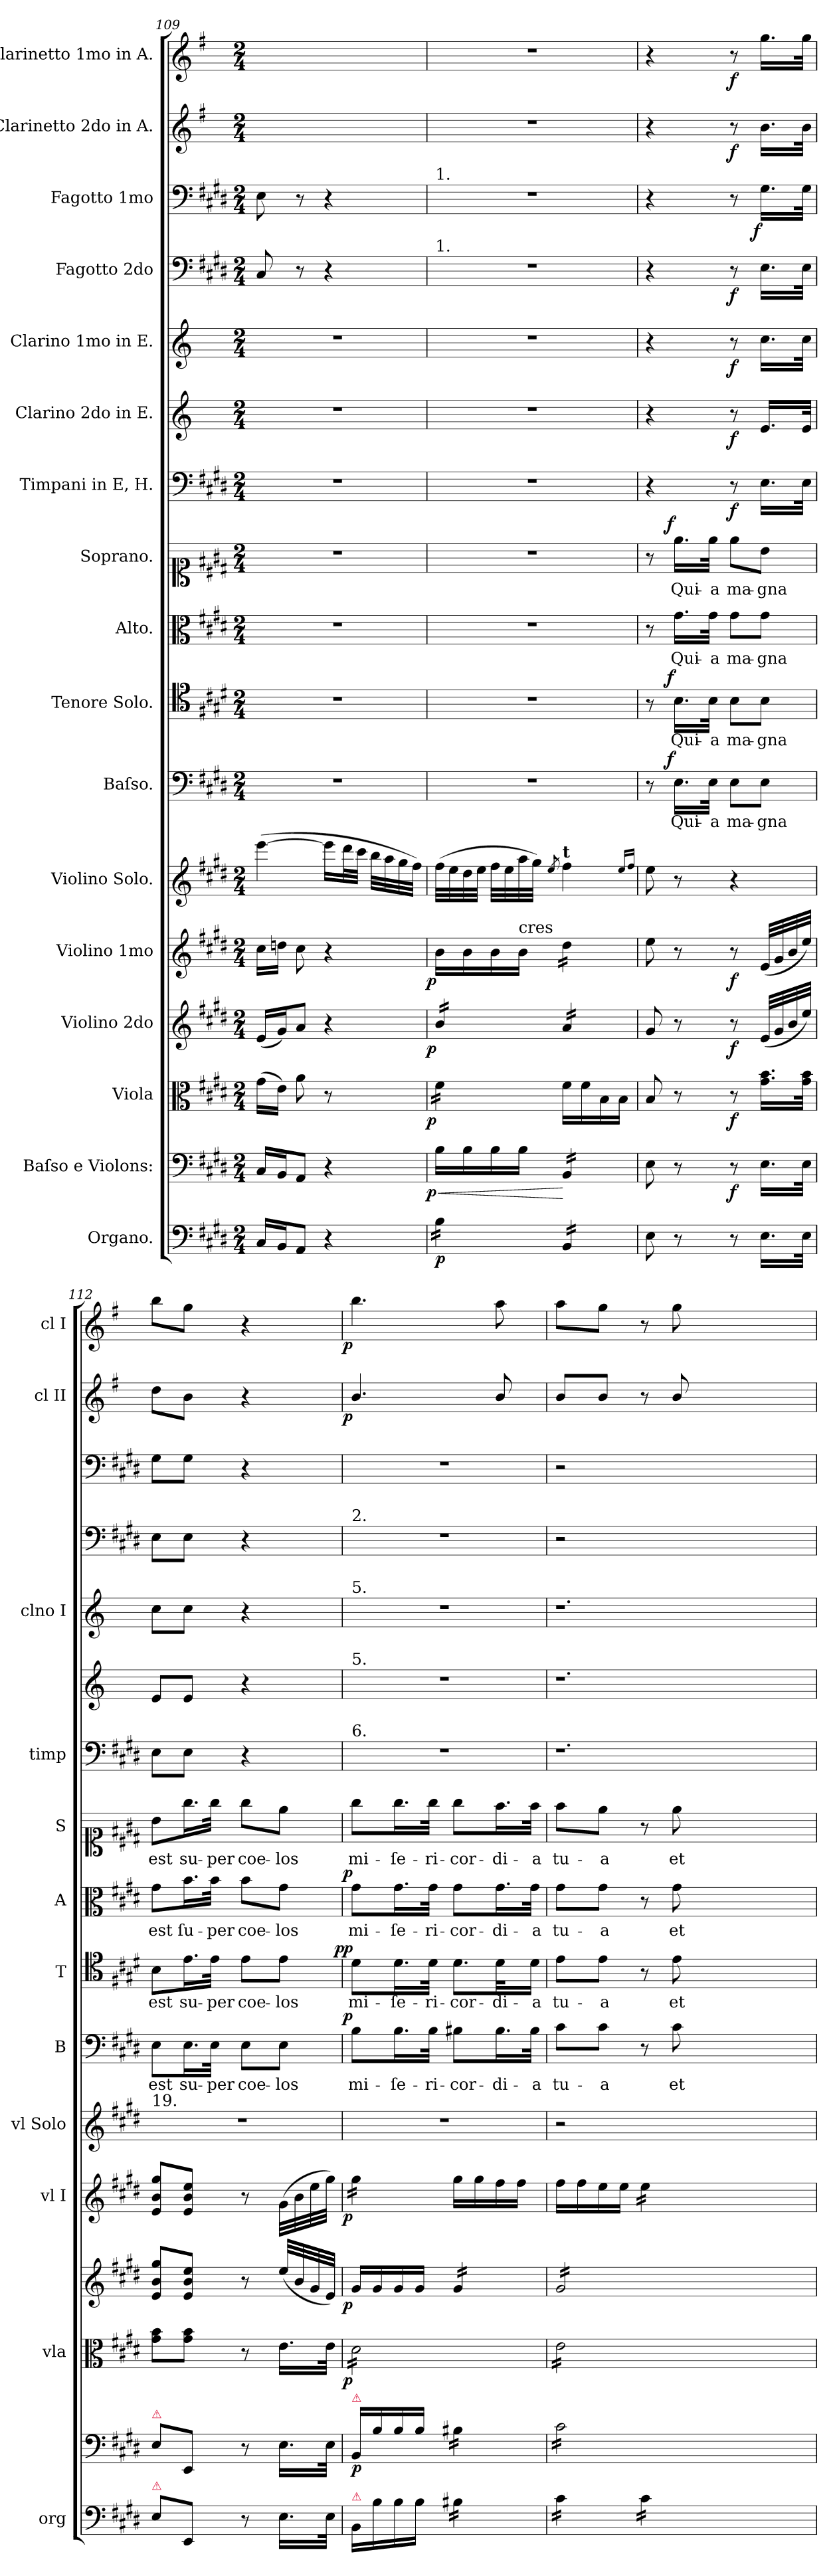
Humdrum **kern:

**kern	**dynam	**kern	**dynam	**kern	**dynam	**kern	**dynam	**kern	**dynam	**kern	**kern	**text	**dynam	**kern	**text	**dynam	**kern	**text	**dynam	**kern	**text	**dynam	**kern	**dynam	**kern	**dynam	**kern	**dynam	**kern	**dynam	**kern	**dynam	**kern	**dynam	**kern	**dynam
*part17	*part17	*part16	*part16	*part15	*part15	*part14	*part14	*part13	*part13	*part12	*part11	*part11	*part11	*part10	*part10	*part10	*part9	*part9	*part9	*part8	*part8	*part8	*part7	*part7	*part6	*part6	*part5	*part5	*part4	*part4	*part3	*part3	*part2	*part2	*part1	*part1
*staff17	*staff17	*staff16	*staff16	*staff15	*staff15	*staff14	*staff14	*staff13	*staff13	*staff12	*staff11	*staff11	*staff11	*staff10	*staff10	*staff10	*staff9	*staff9	*staff9	*staff8	*staff8	*staff8	*staff7	*staff7	*staff6	*staff6	*staff5	*staff5	*staff4	*staff4	*staff3	*staff3	*staff2	*staff2	*staff1	*staff1
*I"Organo.	*	*I"Baſso e Violons:	*	*I"Viola	*	*I"Violino 2do	*	*I"Violino 1mo	*	*I"Violino Solo.	*I"Baſso.	*	*	*I"Tenore Solo.	*	*	*I"Alto.	*	*	*I"Soprano.	*	*	*I"Timpani in E, H.	*	*I"Clarino 2do in E.	*	*I"Clarino 1mo in E.	*	*I"Fagotto 2do	*	*I"Fagotto 1mo	*	*I"Clarinetto 2do in A.	*	*I"Clarinetto 1mo in A.	*
*I'org	*	*	*	*I'vla	*	*	*	*I'vl I	*	*I'vl Solo	*I'B	*	*	*I'T	*	*	*I'A	*	*	*I'S	*	*	*I'timp	*	*	*	*I'clno I	*	*	*	*	*	*I'cl II	*	*I'cl I	*
*clefF4	*	*clefF4	*	*clefC3	*	*clefG2	*	*clefG2	*	*clefG2	*clefF4	*	*	*clefC4	*	*	*clefC3	*	*	*clefC1	*	*	*clefF4	*	*clefG2	*	*clefG2	*	*clefF4	*	*clefF4	*	*clefG2	*	*clefG2	*
*	*	*	*	*	*	*	*	*	*	*	*	*	*	*	*	*	*	*	*	*	*	*	*	*	*ITrd-2c-4	*	*ITrd-2c-4	*	*	*	*	*	*ITrd2c3	*	*ITrd2c3	*
*k[f#c#g#d#]	*	*k[f#c#g#d#]	*	*k[f#c#g#d#]	*	*k[f#c#g#d#]	*	*k[f#c#g#d#]	*	*k[f#c#g#d#]	*k[f#c#g#d#]	*	*	*k[f#c#g#d#]	*	*	*k[f#c#g#d#]	*	*	*k[f#c#g#d#]	*	*	*k[f#c#g#d#]	*	*k[f#c#g#d#]	*	*k[f#c#g#d#]	*	*k[f#c#g#d#]	*	*k[f#c#g#d#]	*	*k[f#c#g#d#]	*	*k[f#c#g#d#]	*
*M2/4	*	*M2/4	*	*M2/4	*	*M2/4	*	*M2/4	*	*M2/4	*M2/4	*	*	*M2/4	*	*	*M2/4	*	*	*M2/4	*	*	*M2/4	*	*M2/4	*	*M2/4	*	*M2/4	*	*M2/4	*	*M2/4	*	*M2/4	*
=109	=109	=109	=109	=109	=109	=109	=109	=109	=109	=109	=109	=109	=109	=109	=109	=109	=109	=109	=109	=109	=109	=109	=109	=109	=109	=109	=109	=109	=109	=109	=109	=109	=109	=109	=109	=109
16C#/LL	.	16C#/LL	.	(16g#\LL	.	(16e/LL	.	16cc#\LL	.	([4eee\	2r	.	.	2r	.	.	2r	.	.	2r	.	.	2r	.	2r	.	2r	.	8C#/	.	8E\	.	2ryy	.	2ryy	.
16BB/J	.	16BB/J	.	16e\JJ)	.	16g#/J)	.	16ddn\JJ	.	.	.	.	.	.	.	.	.	.	.	.	.	.	.	.	.	.	.	.	.	.	.	.	.	.	.	.
8AA/J	.	8AA/J	.	8a\	.	8a/J	.	8cc#\	.	.	.	.	.	.	.	.	.	.	.	.	.	.	.	.	.	.	.	.	8r	.	8r	.	.	.	.	.
!	!	!	!	!LO:N:vis=8	!	!	!	!	!	!	!	!	!	!	!	!	!	!	!	!	!	!	!	!	!	!	!	!	!	!	!	!	!	!	!	!
4r	.	4r	.	4r	.	4r	.	4r	.	16eee\LL]	.	.	.	.	.	.	.	.	.	.	.	.	.	.	.	.	.	.	4r	.	4r	.	.	.	.	.
.	.	.	.	.	.	.	.	.	.	32ddd#\L	.	.	.	.	.	.	.	.	.	.	.	.	.	.	.	.	.	.	.	.	.	.	.	.	.	.
.	.	.	.	.	.	.	.	.	.	32ccc#\JJJ	.	.	.	.	.	.	.	.	.	.	.	.	.	.	.	.	.	.	.	.	.	.	.	.	.	.
.	.	.	.	.	.	.	.	.	.	32bb\LLL	.	.	.	.	.	.	.	.	.	.	.	.	.	.	.	.	.	.	.	.	.	.	.	.	.	.
.	.	.	.	.	.	.	.	.	.	32aa\	.	.	.	.	.	.	.	.	.	.	.	.	.	.	.	.	.	.	.	.	.	.	.	.	.	.
.	.	.	.	.	.	.	.	.	.	32gg#\	.	.	.	.	.	.	.	.	.	.	.	.	.	.	.	.	.	.	.	.	.	.	.	.	.	.
.	.	.	.	.	.	.	.	.	.	32ff#\JJJ)	.	.	.	.	.	.	.	.	.	.	.	.	.	.	.	.	.	.	.	.	.	.	.	.	.	.
=110	=110	=110	=110	=110	=110	=110	=110	=110	=110	=110	=110	=110	=110	=110	=110	=110	=110	=110	=110	=110	=110	=110	=110	=110	=110	=110	=110	=110	=110	=110	=110	=110	=110	=110	=110	=110
!	!	!	!	!	!	!	!	!	!	!	!	!	!	!	!	!	!	!	!	!	!	!	!	!	!	!	!	!	!	!	!LO:TX:a:t=1.	!	!	!	!	!
!	!	!	!	!	!	!	!	!	!	!	!	!	!	!	!	!	!	!	!	!	!	!	!	!	!	!	!	!	!LO:TX:a:t=1.	!	!	!	!	!	!	!
!	!	!	!LO:HP:b	!	!	!	!	!	!	!	!	!	!	!	!	!	!	!	!	!	!	!	!	!	!	!	!	!	!	!	!	!	!	!	!	!
!	!	!	!LO:DY:n=1:rj	!	!LO:DY:rj	!	!LO:DY:rj	!	!LO:DY:rj	!	!	!	!	!	!	!	!	!	!	!	!	!	!	!	!	!	!	!	!	!	!	!	!	!	!	!
*tremolo	*	*	*	*	*	*	*	*	*	*	*	*	*	*	*	*	*	*	*	*	*	*	*	*	*	*	*	*	*	*	*	*	*	*	*	*
*	*	*	*	*tremolo	*	*	*	*	*	*	*	*	*	*	*	*	*	*	*	*	*	*	*	*	*	*	*	*	*	*	*	*	*	*	*	*
*	*	*	*	*	*	*tremolo	*	*	*	*	*	*	*	*	*	*	*	*	*	*	*	*	*	*	*	*	*	*	*	*	*	*	*	*	*	*
16B\LL	p	16B\LL	< p	16f#\LL	p	16b/LL	p	16b\LL	p	(32ff#\LLL	2r	.	.	2r	.	.	2r	.	.	2r	.	.	2r	.	2r	.	2r	.	2r	.	2r	.	2r	.	2r	.
.	.	.	.	.	.	.	.	.	.	32ee\	.	.	.	.	.	.	.	.	.	.	.	.	.	.	.	.	.	.	.	.	.	.	.	.	.	.
16B\	.	16B\	.	16f#\	.	16b/	.	16b\	.	32dd#\	.	.	.	.	.	.	.	.	.	.	.	.	.	.	.	.	.	.	.	.	.	.	.	.	.	.
.	.	.	.	.	.	.	.	.	.	32ee\JJJ	.	.	.	.	.	.	.	.	.	.	.	.	.	.	.	.	.	.	.	.	.	.	.	.	.	.
16B\	.	16B\	.	16f#\	.	16b/	.	16b\	.	32ff#\LLL	.	.	.	.	.	.	.	.	.	.	.	.	.	.	.	.	.	.	.	.	.	.	.	.	.	.
.	.	.	.	.	.	.	.	.	.	32ee\	.	.	.	.	.	.	.	.	.	.	.	.	.	.	.	.	.	.	.	.	.	.	.	.	.	.
!	!	!	!	!	!	!	!	!LO:TX:t=cres	!	!	!	!	!	!	!	!	!	!	!	!	!	!	!	!	!	!	!	!	!	!	!	!	!	!	!	!
16B\JJ	.	16B\JJ	.	16f#\JJ	.	16b/JJ	.	16b\JJ	.	32aa\	.	.	.	.	.	.	.	.	.	.	.	.	.	.	.	.	.	.	.	.	.	.	.	.	.	.
*	*	*	*	*Xtremolo	*	*	*	*	*	*	*	*	*	*	*	*	*	*	*	*	*	*	*	*	*	*	*	*	*	*	*	*	*	*	*	*
.	.	.	.	.	.	.	.	.	.	32gg#\JJJ)	.	.	.	.	.	.	.	.	.	.	.	.	.	.	.	.	.	.	.	.	.	.	.	.	.	.
.	.	.	.	.	.	.	.	.	.	8qee/	.	.	.	.	.	.	.	.	.	.	.	.	.	.	.	.	.	.	.	.	.	.	.	.	.	.
!	!	!	!	!	!	!	!	!	!	!LO:TX:a:B:t=t	!	!	!	!	!	!	!	!	!	!	!	!	!	!	!	!	!	!	!	!	!	!	!	!	!	!
*	*	*tremolo	*	*	*	*	*	*	*	*	*	*	*	*	*	*	*	*	*	*	*	*	*	*	*	*	*	*	*	*	*	*	*	*	*	*
*	*	*	*	*	*	*	*	*tremolo	*	*	*	*	*	*	*	*	*	*	*	*	*	*	*	*	*	*	*	*	*	*	*	*	*	*	*	*
16BB/LL	.	16BB/LL	[	16f#\LL	.	16a/LL	.	16dd#\LL	.	4ff#\	.	.	.	.	.	.	.	.	.	.	.	.	.	.	.	.	.	.	.	.	.	.	.	.	.	.
16BB/	.	16BB/	.	16f#\	.	16a/	.	16dd#\	.	.	.	.	.	.	.	.	.	.	.	.	.	.	.	.	.	.	.	.	.	.	.	.	.	.	.	.
16BB/	.	16BB/	.	16B\	.	16a/	.	16dd#\	.	.	.	.	.	.	.	.	.	.	.	.	.	.	.	.	.	.	.	.	.	.	.	.	.	.	.	.
16BB/JJ	.	16BB/JJ	.	16B\JJ	.	16a/JJ	.	16dd#\JJ	.	.	.	.	.	.	.	.	.	.	.	.	.	.	.	.	.	.	.	.	.	.	.	.	.	.	.	.
*	*	*	*	*	*	*	*	*Xtremolo	*	*	*	*	*	*	*	*	*	*	*	*	*	*	*	*	*	*	*	*	*	*	*	*	*	*	*	*
*	*	*	*	*	*	*Xtremolo	*	*	*	*	*	*	*	*	*	*	*	*	*	*	*	*	*	*	*	*	*	*	*	*	*	*	*	*	*	*
*	*	*Xtremolo	*	*	*	*	*	*	*	*	*	*	*	*	*	*	*	*	*	*	*	*	*	*	*	*	*	*	*	*	*	*	*	*	*	*
*Xtremolo	*	*	*	*	*	*	*	*	*	*	*	*	*	*	*	*	*	*	*	*	*	*	*	*	*	*	*	*	*	*	*	*	*	*	*	*
.	.	.	.	.	.	.	.	.	.	16qqee/LL	.	.	.	.	.	.	.	.	.	.	.	.	.	.	.	.	.	.	.	.	.	.	.	.	.	.
.	.	.	.	.	.	.	.	.	.	16qqff#/JJ	.	.	.	.	.	.	.	.	.	.	.	.	.	.	.	.	.	.	.	.	.	.	.	.	.	.
=111	=111	=111	=111	=111	=111	=111	=111	=111	=111	=111	=111	=111	=111	=111	=111	=111	=111	=111	=111	=111	=111	=111	=111	=111	=111	=111	=111	=111	=111	=111	=111	=111	=111	=111	=111	=111
8E\	.	8E\	.	8B/	.	8g#/	.	8ee\	.	8ee\	8r	.	.	8r	.	.	8r	.	.	8r	.	.	4r	.	4r	.	4r	.	4r	.	4r	.	4r	.	4r	.
!	!	!	!	!	!	!	!	!	!	!	!	!	!LO:DY:a:rj	!	!	!LO:DY:a:rj	!	!	!	!	!	!LO:DY:a:rj	!	!	!	!	!	!	!	!	!	!	!	!	!	!
8r	.	8r	.	8r	.	8r	.	8r	.	8r	16.E\LL	Qui-	f	16.B\LL	Qui-	f	16.g#\LL	Qui-	.	16.ee\LL	Qui-	f	.	.	.	.	.	.	.	.	.	.	.	.	.	.
.	.	.	.	.	.	.	.	.	.	.	32E\JJk	-a	.	32B\JJk	-a	.	32g#\JJk	-a	.	32ee\JJk	-a	.	.	.	.	.	.	.	.	.	.	.	.	.	.	.
8r	.	8r	f	8r	f	8r	f	8r	f	4r	8E\L	ma-	.	8B\L	ma-	.	8g#\L	ma-	.	8ee\L	ma-	.	8r	f	8r	f	8r	f	8r	f	8r	.	8r	f	8r	f
!	!	!	!	!	!	!	!	!	!	!	!	!	!	!	!	!	!	!	!	!	!	!	!	!	!	!	!	!	!	!	!	!LO:DY:rj	!	!	!	!
16.E\LL	.	16.E\LL	.	16.g#\ 16.b\LL	.	(32e/LLL	.	(32e/LLL	.	.	8E\J	-gna	.	8B\J	-gna	.	8g#\J	-gna	.	8b\J	-gna	.	16.E\LL	.	16.g#/LL	.	16.ee\LL	.	16.E\LL	.	16.G#\LL	f	16.g#\LL	.	16.ee\LL	.
.	.	.	.	.	.	32g#/	.	32g#/	.	.	.	.	.	.	.	.	.	.	.	.	.	.	.	.	.	.	.	.	.	.	.	.	.	.	.	.
.	.	.	.	.	.	32b/	.	32b/	.	.	.	.	.	.	.	.	.	.	.	.	.	.	.	.	.	.	.	.	.	.	.	.	.	.	.	.
32E\JJk	.	32E\JJk	.	32g#\ 32b\JJk	.	32ee/JJJ)	.	32ee/JJJ)	.	.	.	.	.	.	.	.	.	.	.	.	.	.	32E\JJk	.	32g#/JJk	.	32ee\JJk	.	32E\JJk	.	32G#\JJk	.	32g#\JJk	.	32ee\JJk	.
=112	=112	=112	=112	=112	=112	=112	=112	=112	=112	=112	=112	=112	=112	=112	=112	=112	=112	=112	=112	=112	=112	=112	=112	=112	=112	=112	=112	=112	=112	=112	=112	=112	=112	=112	=112	=112
!	!	!	!	!	!	!	!	!	!	!LO:TX:a:t=19.	!	!	!	!	!	!	!	!	!	!	!	!	!	!	!	!	!	!	!	!	!	!	!	!	!	!
!	!	!LO:TX:a:color=crimson:t=⚠	!	!	!	!	!	!	!	!	!	!	!	!	!	!	!	!	!	!	!	!	!	!	!	!	!	!	!	!	!	!	!	!	!	!
!LO:TX:a:color=crimson:t=⚠	!	!	!	!	!	!	!	!	!	!	!	!	!	!	!	!	!	!	!	!	!	!	!	!	!	!	!	!	!	!	!	!	!	!	!	!
8E\L	.	8E\L	.	8g#\ 8b\L	.	8e/ 8b/ 8gg#/L	.	8e/ 8b/ 8gg#/L	.	2r	8E\L	est	.	8B\L	est	.	8g#\L	est	.	8b\L	est	.	8E\L	.	8g#/L	.	8ee\L	.	8E\L	.	8G#\L	.	8b\L	.	8gg#\L	.
8EE/J	.	8EE/J	.	8g#\ 8b\J	.	8e/ 8b/ 8ee/J	.	8e/ 8b/ 8ee/J	.	.	16.E\L	su-	.	16.e\L	su-	.	16.b\L	ſu-	.	16.gg#\L	su-	.	8E\J	.	8g#/J	.	8ee\J	.	8E\J	.	8G#\J	.	8g#\J	.	8ee\J	.
.	.	.	.	.	.	.	.	.	.	.	32E\JJk	-per	.	32e\JJk	-per	.	32b\JJk	-per	.	32gg#\JJk	-per	.	.	.	.	.	.	.	.	.	.	.	.	.	.	.
8r	.	8r	.	8r	.	8r	.	8r	.	.	8E\L	coe-	.	8e\L	coe-	.	8b\L	coe-	.	8gg#\L	coe-	.	4r	.	4r	.	4r	.	4r	.	4r	.	4r	.	4r	.
16.E\LL	.	16.E\LL	.	16.e\LL	.	(32ee/LLL	.	(32g#\LLL	.	.	8E\J	-los	.	8e\J	-los	.	8g#\J	-los	.	8ee\J	-los	.	.	.	.	.	.	.	.	.	.	.	.	.	.	.
.	.	.	.	.	.	32b/	.	32b\	.	.	.	.	.	.	.	.	.	.	.	.	.	.	.	.	.	.	.	.	.	.	.	.	.	.	.	.
.	.	.	.	.	.	32g#/	.	32ee\	.	.	.	.	.	.	.	.	.	.	.	.	.	.	.	.	.	.	.	.	.	.	.	.	.	.	.	.
32E\JJk	.	32E\JJk	.	32e\JJk	.	32e/JJJ)	.	32gg#\JJJ)	.	.	.	.	.	.	.	.	.	.	.	.	.	.	.	.	.	.	.	.	.	.	.	.	.	.	.	.
=113	=113	=113	=113	=113	=113	=113	=113	=113	=113	=113	=113	=113	=113	=113	=113	=113	=113	=113	=113	=113	=113	=113	=113	=113	=113	=113	=113	=113	=113	=113	=113	=113	=113	=113	=113	=113
!	!	!	!	!	!	!	!	!	!	!	!	!	!	!	!	!	!	!	!	!	!	!	!	!	!	!	!	!	!LO:TX:a:t=2.	!	!	!	!	!	!	!
!	!	!	!	!	!	!	!	!	!	!	!	!	!	!	!	!	!	!	!	!	!	!	!	!	!	!	!LO:TX:a:t=5.	!	!	!	!	!	!	!	!	!
!	!	!	!	!	!	!	!	!	!	!	!	!	!	!	!	!	!	!	!	!	!	!	!	!	!LO:TX:a:t=5.	!	!	!	!	!	!	!	!	!	!	!
!	!	!	!	!	!	!	!	!	!	!	!	!	!	!	!	!	!	!	!	!	!	!	!LO:TX:a:t=6.	!	!	!	!	!	!	!	!	!	!	!	!	!
!	!	!LO:TX:a:color=crimson:t=⚠	!	!	!	!	!	!	!	!	!	!	!	!	!	!	!	!	!	!	!	!	!	!	!	!	!	!	!	!	!	!	!	!	!	!
!LO:TX:a:color=crimson:t=⚠	!	!	!	!	!	!	!	!	!	!	!	!	!	!	!	!	!	!	!	!	!	!	!	!	!	!	!	!	!	!	!	!	!	!	!	!
!	!	!	!	!	!LO:DY:rj	!	!LO:DY:rj	!	!LO:DY:rj	!	!	!	!LO:DY:a:rj	!	!	!LO:DY:a:rj	!	!	!LO:DY:a:rj	!	!	!LO:DY:a:rj	!	!	!	!	!	!	!	!	!	!	!	!LO:DY:rj	!	!LO:DY:rj
*	*	*	*	*tremolo	*	*	*	*	*	*	*	*	*	*	*	*	*	*	*	*	*	*	*	*	*	*	*	*	*	*	*	*	*	*	*	*
*	*	*	*	*	*	*	*	*tremolo	*	*	*	*	*	*	*	*	*	*	*	*	*	*	*	*	*	*	*	*	*	*	*	*	*	*	*	*
16BB/LL	.	16BB/LL	p	16d#\LL	p	16g#/LL	p	16gg#\LL	p	2r	8B\L	mi-	p	8d#\L	mi-	pp	8g#\L	mi-	p	8gg#\L	mi-	pp&colon;	2r	.	2r	.	2r	.	2r	.	2r	.	4.g#/	p	4.gg#\	p
16B\	.	16B/	.	16d#\	.	16g#/	.	16gg#\	.	.	.	.	.	.	.	.	.	.	.	.	.	.	.	.	.	.	.	.	.	.	.	.	.	.	.	.
16B\	.	16B\	.	16d#\	.	16g#/	.	16gg#\	.	.	16.B\L	-ſe-	.	16.d#\L	-ſe-	.	16.g#\L	-ſe-	.	16.gg#\L	-ſe-	.	.	.	.	.	.	.	.	.	.	.	.	.	.	.
16B\JJ	.	16B\JJ	.	16d#\	.	16g#/JJ	.	16gg#\JJ	.	.	.	.	.	.	.	.	.	.	.	.	.	.	.	.	.	.	.	.	.	.	.	.	.	.	.	.
*	*	*	*	*	*	*	*	*Xtremolo	*	*	*	*	*	*	*	*	*	*	*	*	*	*	*	*	*	*	*	*	*	*	*	*	*	*	*	*
.	.	.	.	.	.	.	.	.	.	.	32B\JJk	-ri-	.	32d#\JJk	-ri-	.	32g#\JJk	-ri-	.	32gg#\JJk	-ri-	.	.	.	.	.	.	.	.	.	.	.	.	.	.	.
!	!	!	!	!	!	!	!	!	!	!	!	!	!	!LO:N:vis=8.	!	!	!	!	!	!	!	!	!	!	!	!	!	!	!	!	!	!	!	!	!	!
*tremolo	*	*	*	*	*	*	*	*	*	*	*	*	*	*	*	*	*	*	*	*	*	*	*	*	*	*	*	*	*	*	*	*	*	*	*	*
*	*	*tremolo	*	*	*	*	*	*	*	*	*	*	*	*	*	*	*	*	*	*	*	*	*	*	*	*	*	*	*	*	*	*	*	*	*	*
*	*	*	*	*	*	*tremolo	*	*	*	*	*	*	*	*	*	*	*	*	*	*	*	*	*	*	*	*	*	*	*	*	*	*	*	*	*	*
16B#X\LL	.	16B#X\LL	.	16d#\	.	16g#/LL	.	16gg#\LL	.	.	8B#X\L	-cor-	.	8d#\L	-cor-	.	8g#\L	-cor-	.	8gg#\L	-cor-	.	.	.	.	.	.	.	.	.	.	.	.	.	.	.
16B#X\	.	16B#X\	.	16d#\	.	16g#/	.	16gg#\	.	.	.	.	.	.	.	.	.	.	.	.	.	.	.	.	.	.	.	.	.	.	.	.	.	.	.	.
!	!	!	!	!	!	!	!	!	!	!	!	!	!	!LO:N:vis=32	!	!	!	!	!	!	!	!	!	!	!	!	!	!	!	!	!	!	!	!	!	!
16B#X\	.	16B#X\	.	16d#\	.	16g#/	.	16ff#\	.	.	16.B#\L	-di-	.	16.d#\KL	-di-	.	16.g#\L	-di-	.	16.ff#\L	-di-	.	.	.	.	.	.	.	.	.	.	.	8g#/	.	8ff#\	.
16B#X\JJ	.	16B#X\JJ	.	16d#\JJ	.	16g#/JJ	.	16ff#\JJ	.	.	.	.	.	.	.	.	.	.	.	.	.	.	.	.	.	.	.	.	.	.	.	.	.	.	.	.
!	!	!	!	!	!	!	!	!	!	!	!	!	!	!LO:N:vis=16	!	!	!	!	!	!	!	!	!	!	!	!	!	!	!	!	!	!	!	!	!	!
.	.	.	.	.	.	.	.	.	.	.	32B#\JJk	-a	.	32d#\JJ	-a	.	32g#\JJk	-a	.	32ff#\JJk	-a	.	.	.	.	.	.	.	.	.	.	.	.	.	.	.
=114	=114	=114	=114	=114	=114	=114	=114	=114	=114	=114	=114	=114	=114	=114	=114	=114	=114	=114	=114	=114	=114	=114	=114	=114	=114	=114	=114	=114	=114	=114	=114	=114	=114	=114	=114	=114
16c#\LL	.	16c#\LL	.	16e\LL	.	16g#/LL	.	16ff#\LL	.	2r	8c#\L	tu-	.	8e\L	tu-	.	8g#\L	tu-	.	8ff#\L	tu-	.	1.r	.	1.r	.	1.r	.	2r	.	2r	.	8g#/L	.	8ff#\L	.
16c#\	.	16c#\	.	16e\	.	16g#/	.	16ff#\	.	.	.	.	.	.	.	.	.	.	.	.	.	.	.	.	.	.	.	.	.	.	.	.	.	.	.	.
16c#\	.	16c#\	.	16e\	.	16g#/	.	16ee\	.	.	8c#\J	-a	.	8e\J	-a	.	8g#\J	-a	.	8ee\J	-a	.	.	.	.	.	.	.	.	.	.	.	8g#/J	.	8ee\J	.
16c#\JJ	.	16c#\	.	16e\	.	16g#/	.	16ee\JJ	.	.	.	.	.	.	.	.	.	.	.	.	.	.	.	.	.	.	.	.	.	.	.	.	.	.	.	.
*	*	*	*	*	*	*	*	*tremolo	*	*	*	*	*	*	*	*	*	*	*	*	*	*	*	*	*	*	*	*	*	*	*	*	*	*	*	*
16c#\LL	.	16c#\	.	16e\	.	16g#/	.	16ee\LL	.	.	8r	.	.	8r	.	.	8r	.	.	8r	.	.	.	.	.	.	.	.	.	.	.	.	8r	.	8r	.
16c#\	.	16c#\	.	16e\	.	16g#/	.	16ee\	.	.	.	.	.	.	.	.	.	.	.	.	.	.	.	.	.	.	.	.	.	.	.	.	.	.	.	.
16c#\	.	16c#\	.	16e\	.	16g#/	.	16ee\	.	.	8c#\	et	.	8e\	et	.	8g#\	et	.	8ee\	et	.	.	.	.	.	.	.	.	.	.	.	8g#/	.	8ee\	.
16c#\JJ	.	16c#\JJ	.	16e\JJ	.	16g#/JJ	.	16ee\JJ	.	.	.	.	.	.	.	.	.	.	.	.	.	.	.	.	.	.	.	.	.	.	.	.	.	.	.	.
*	*	*	*	*	*	*	*	*Xtremolo	*	*	*	*	*	*	*	*	*	*	*	*	*	*	*	*	*	*	*	*	*	*	*	*	*	*	*	*
*	*	*	*	*	*	*Xtremolo	*	*	*	*	*	*	*	*	*	*	*	*	*	*	*	*	*	*	*	*	*	*	*	*	*	*	*	*	*	*
*	*	*	*	*Xtremolo	*	*	*	*	*	*	*	*	*	*	*	*	*	*	*	*	*	*	*	*	*	*	*	*	*	*	*	*	*	*	*	*
*	*	*Xtremolo	*	*	*	*	*	*	*	*	*	*	*	*	*	*	*	*	*	*	*	*	*	*	*	*	*	*	*	*	*	*	*	*	*	*
*Xtremolo	*	*	*	*	*	*	*	*	*	*	*	*	*	*	*	*	*	*	*	*	*	*	*	*	*	*	*	*	*	*	*	*	*	*	*	*
1ryy	.	1ryy	.	1ryy	.	1ryy	.	1ryy	.	1ryy	1ryy	.	.	1ryy	.	.	1ryy	.	.	1ryy	.	.	.	.	.	.	.	.	1ryy	.	1ryy	.	1ryy	.	1ryy	.
=	=	=	=	=	=	=	=	=	=	=	=	=	=	=	=	=	=	=	=	=	=	=	=	=	=	=	=	=	=	=	=	=	=	=	=	=
*-	*-	*-	*-	*-	*-	*-	*-	*-	*-	*-	*-	*-	*-	*-	*-	*-	*-	*-	*-	*-	*-	*-	*-	*-	*-	*-	*-	*-	*-	*-	*-	*-	*-	*-	*-	*-
